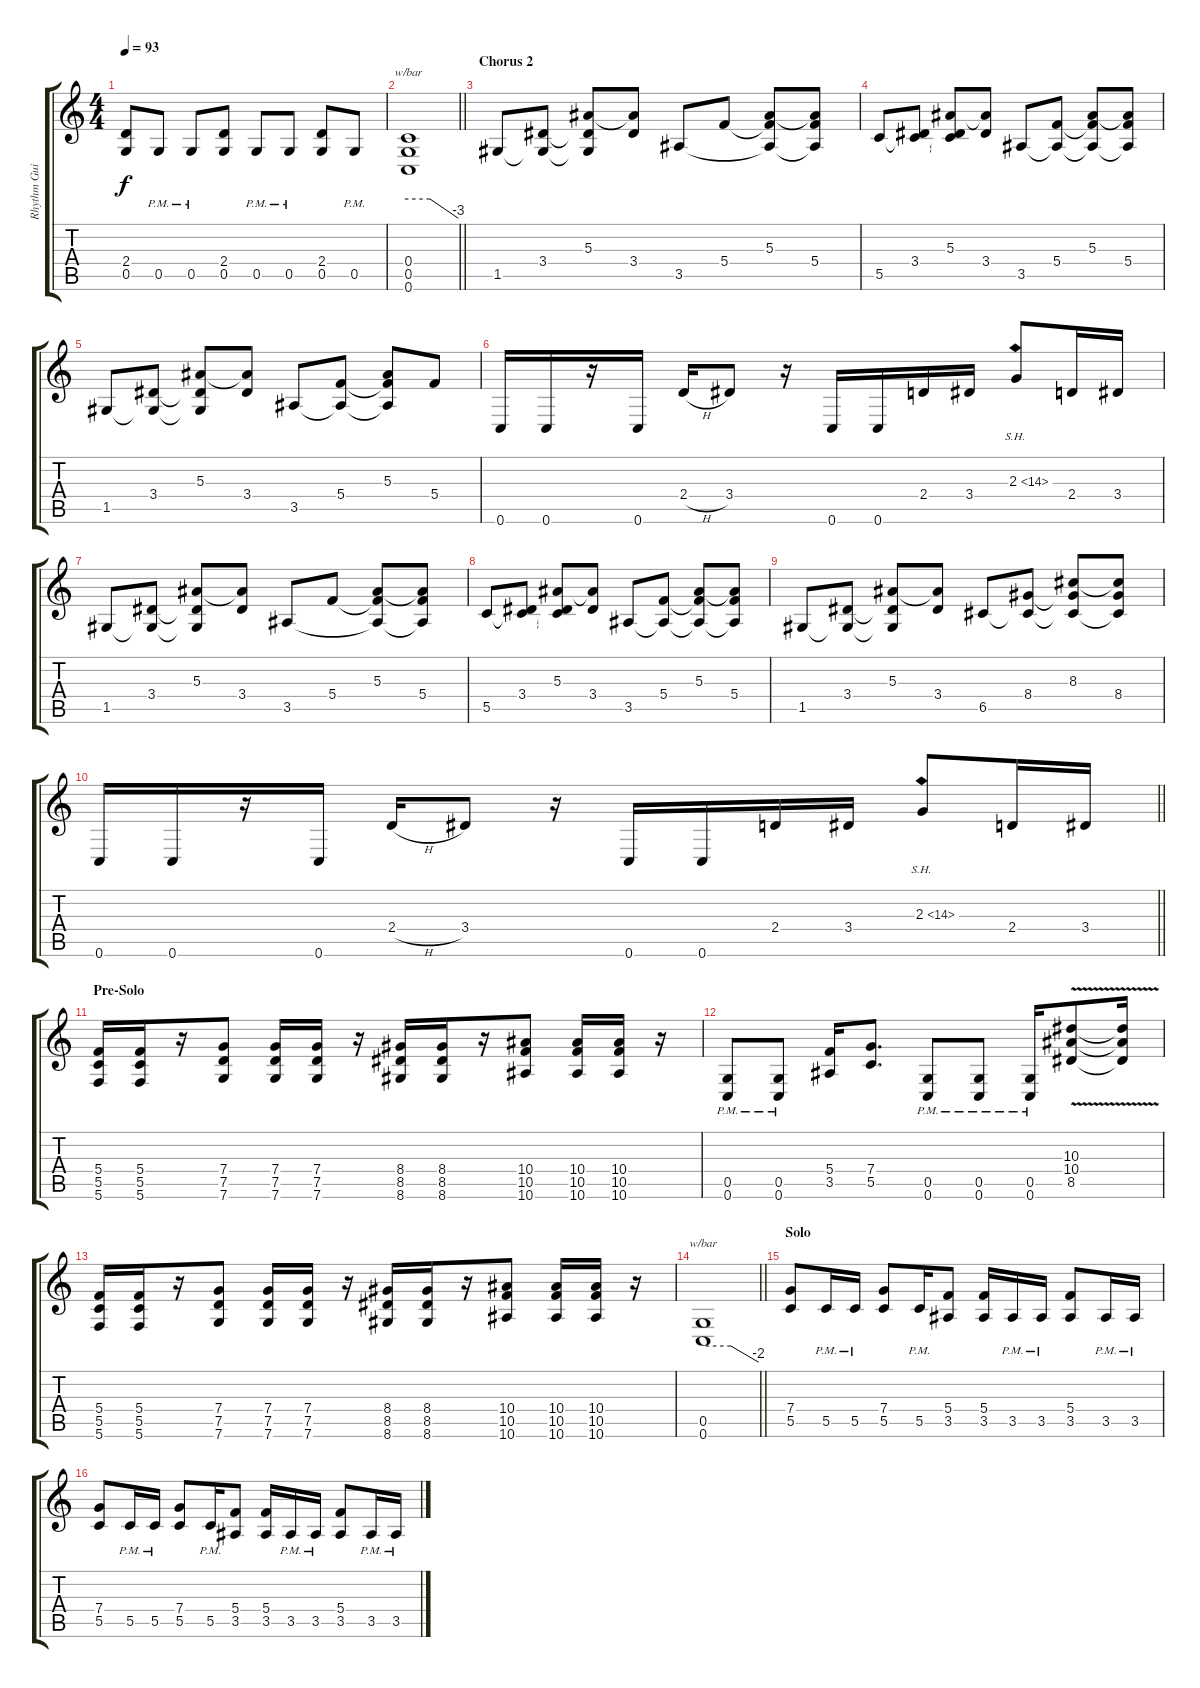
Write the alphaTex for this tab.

\track ("Rhythm Guitar L/Roope" "Rhythm Gui") {instrument distortionguitar}
\staff {score tabs}
\tuning (D4 A3 F3 C3 G2 C2) {hide}
\ts (4 4)
\tempo 93
\clef g2
\ks c
(2.4 0.5).8{dy f} 0.5{pm}.8 0.5{pm}.8 (2.4 0.5).8 0.5{pm}.8 0.5{pm}.8 (2.4 0.5).8 0.5{pm}.8 |
\barLineRight lightlight
(0.4 0.5 0.6).1{tbe (custom default 0 0 26 0 60 -12)} |
\section ("" "Chorus 2")
1.5.8 (3.4 1.5{t}).8 (5.3 3.4{t} 1.5{t}).8 (5.3{t} 3.4).8 3.5.8 5.4.8 (5.3 5.4{t} 3.5{t}).8 (5.3{t} 5.4 3.5{t}).8 |
5.5.8 (3.4 5.5{t}).8 (5.3 3.4{t} 5.5{t}).8 (5.3{t} 3.4).8 3.5.8 (5.4 3.5{t}).8 (5.3 5.4{t} 3.5{t}).8 (5.3{t} 5.4 3.5{t}).8 |
1.5.8 (3.4 1.5{t}).8 (5.3 3.4{t} 1.5{t}).8 (5.3{t} 3.4).8 3.5.8 (5.4 3.5{t}).8 (5.3 5.4{t} 3.5{t}).8 5.4.8 |
0.6.16 0.6.16 r.16 0.6.16 2.4{h}.16 3.4.8 r.16 0.6.16 0.6.16 2.4.16 3.4.16 2.3{sh 12}.8 2.4.16 3.4.16 |
1.5.8 (3.4 1.5{t}).8 (5.3 3.4{t} 1.5{t}).8 (5.3{t} 3.4).8 3.5.8 5.4.8 (5.3 5.4{t} 3.5{t}).8 (5.3{t} 5.4 3.5{t}).8 |
5.5.8 (3.4 5.5{t}).8 (5.3 3.4{t} 5.5{t}).8 (5.3{t} 3.4).8 3.5.8 (5.4 3.5{t}).8 (5.3 5.4{t} 3.5{t}).8 (5.3{t} 5.4 3.5{t}).8 |
1.5.8 (3.4 1.5{t}).8 (5.3 3.4{t} 1.5{t}).8 (5.3{t} 3.4).8 6.5.8 (8.4 6.5{t}).8 (8.3 8.4{t} 6.5{t}).8 (8.3{t} 8.4 6.5{t}).8 |
\barLineRight lightlight
0.6.16 0.6.16 r.16 0.6.16 2.4{h}.16 3.4.8 r.16 0.6.16 0.6.16 2.4.16 3.4.16 2.3{sh 12}.8 2.4.16 3.4.16 |
\section ("" "Pre-Solo")
(5.4 5.5 5.6).16{volume 11} (5.4 5.5 5.6).16 r.16 (7.4 7.5 7.6).8 (7.4 7.5 7.6).16 (7.4 7.5 7.6).16 r.16 (8.4 8.5 8.6).16 (8.4 8.5 8.6).16 r.16 (10.4 10.5 10.6).8 (10.4 10.5 10.6).16 (10.4 10.5 10.6).16 r.16 |
(0.5{pm} 0.6{pm}).8 (0.5{pm} 0.6{pm}).8 (5.4 3.5).16 (7.4 5.5).8{d} (0.5{pm} 0.6{pm}).8 (0.5{pm} 0.6{pm}).8 (0.5{pm} 0.6{pm}).16 (10.3{v} 10.4{v} 8.5).8 (10.3{t} 10.4{t} 8.5{t}).16 |
(5.4 5.5 5.6).16 (5.4 5.5 5.6).16 r.16 (7.4 7.5 7.6).8 (7.4 7.5 7.6).16 (7.4 7.5 7.6).16 r.16 (8.4 8.5 8.6).16 (8.4 8.5 8.6).16 r.16 (10.4 10.5 10.6).8 (10.4 10.5 10.6).16 (10.4 10.5 10.6).16 r.16 |
\barLineRight lightlight
(0.5 0.6).1{tbe (custom default 0 0 30 0 60 -8)} |
\section ("" "Solo")
(7.4 5.5).8 5.5{pm}.16 5.5{pm}.16 (7.4 5.5).8 5.5{pm}.16 (5.4 3.5).8 (5.4 3.5).16 3.5{pm}.16 3.5{pm}.16 (5.4 3.5).8 3.5{pm}.16 3.5{pm}.16 |
(7.4 5.5).8 5.5{pm}.16 5.5{pm}.16 (7.4 5.5).8 5.5{pm}.16 (5.4 3.5).8 (5.4 3.5).16 3.5{pm}.16 3.5{pm}.16 (5.4 3.5).8 3.5{pm}.16 3.5{pm}.16
